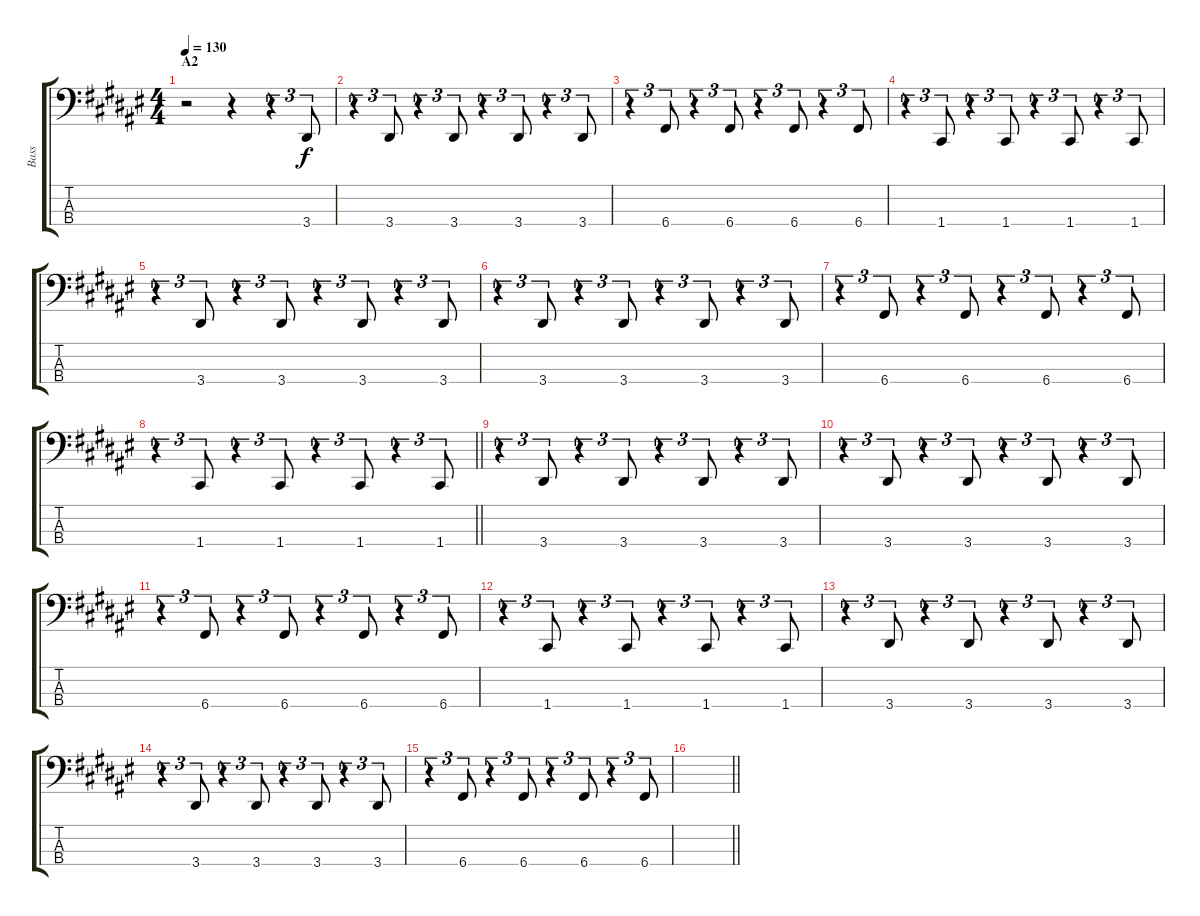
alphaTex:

\track ("Bass" "Bass") {instrument synthbass1}
\staff {score tabs}
\tuning (Eb2 Bb1 F1 C1) {hide}
\ts (4 4)
\section ("" "A2")
\tempo 130
\clef f4
\ks d#minor
r.2{dy f volume 9 instrument synthbass1} r.4 r.4{tu (3 2)} 3.4.8{tu (3 2)} |
r.4{tu (3 2)} 3.4.8{tu (3 2)} r.4{tu (3 2)} 3.4.8{tu (3 2)} r.4{tu (3 2)} 3.4.8{tu (3 2)} r.4{tu (3 2)} 3.4.8{tu (3 2)} |
r.4{tu (3 2)} 6.4.8{tu (3 2)} r.4{tu (3 2)} 6.4.8{tu (3 2)} r.4{tu (3 2)} 6.4.8{tu (3 2)} r.4{tu (3 2)} 6.4.8{tu (3 2)} |
r.4{tu (3 2)} 1.4.8{tu (3 2)} r.4{tu (3 2)} 1.4.8{tu (3 2)} r.4{tu (3 2)} 1.4.8{tu (3 2)} r.4{tu (3 2)} 1.4.8{tu (3 2)} |
r.4{tu (3 2)} 3.4.8{tu (3 2)} r.4{tu (3 2)} 3.4.8{tu (3 2)} r.4{tu (3 2)} 3.4.8{tu (3 2)} r.4{tu (3 2)} 3.4.8{tu (3 2)} |
r.4{tu (3 2)} 3.4.8{tu (3 2)} r.4{tu (3 2)} 3.4.8{tu (3 2)} r.4{tu (3 2)} 3.4.8{tu (3 2)} r.4{tu (3 2)} 3.4.8{tu (3 2)} |
r.4{tu (3 2)} 6.4.8{tu (3 2)} r.4{tu (3 2)} 6.4.8{tu (3 2)} r.4{tu (3 2)} 6.4.8{tu (3 2)} r.4{tu (3 2)} 6.4.8{tu (3 2)} |
\barLineRight lightlight
r.4{tu (3 2)} 1.4.8{tu (3 2)} r.4{tu (3 2)} 1.4.8{tu (3 2)} r.4{tu (3 2)} 1.4.8{tu (3 2)} r.4{tu (3 2)} 1.4.8{tu (3 2)} |
r.4{tu (3 2)} 3.4.8{tu (3 2)} r.4{tu (3 2)} 3.4.8{tu (3 2)} r.4{tu (3 2)} 3.4.8{tu (3 2)} r.4{tu (3 2)} 3.4.8{tu (3 2)} |
r.4{tu (3 2)} 3.4.8{tu (3 2)} r.4{tu (3 2)} 3.4.8{tu (3 2)} r.4{tu (3 2)} 3.4.8{tu (3 2)} r.4{tu (3 2)} 3.4.8{tu (3 2)} |
r.4{tu (3 2)} 6.4.8{tu (3 2)} r.4{tu (3 2)} 6.4.8{tu (3 2)} r.4{tu (3 2)} 6.4.8{tu (3 2)} r.4{tu (3 2)} 6.4.8{tu (3 2)} |
r.4{tu (3 2)} 1.4.8{tu (3 2)} r.4{tu (3 2)} 1.4.8{tu (3 2)} r.4{tu (3 2)} 1.4.8{tu (3 2)} r.4{tu (3 2)} 1.4.8{tu (3 2)} |
r.4{tu (3 2)} 3.4.8{tu (3 2)} r.4{tu (3 2)} 3.4.8{tu (3 2)} r.4{tu (3 2)} 3.4.8{tu (3 2)} r.4{tu (3 2)} 3.4.8{tu (3 2)} |
r.4{tu (3 2)} 3.4.8{tu (3 2)} r.4{tu (3 2)} 3.4.8{tu (3 2)} r.4{tu (3 2)} 3.4.8{tu (3 2)} r.4{tu (3 2)} 3.4.8{tu (3 2)} |
r.4{tu (3 2)} 6.4.8{tu (3 2)} r.4{tu (3 2)} 6.4.8{tu (3 2)} r.4{tu (3 2)} 6.4.8{tu (3 2)} r.4{tu (3 2)} 6.4.8{tu (3 2)} |
\barLineRight lightlight
